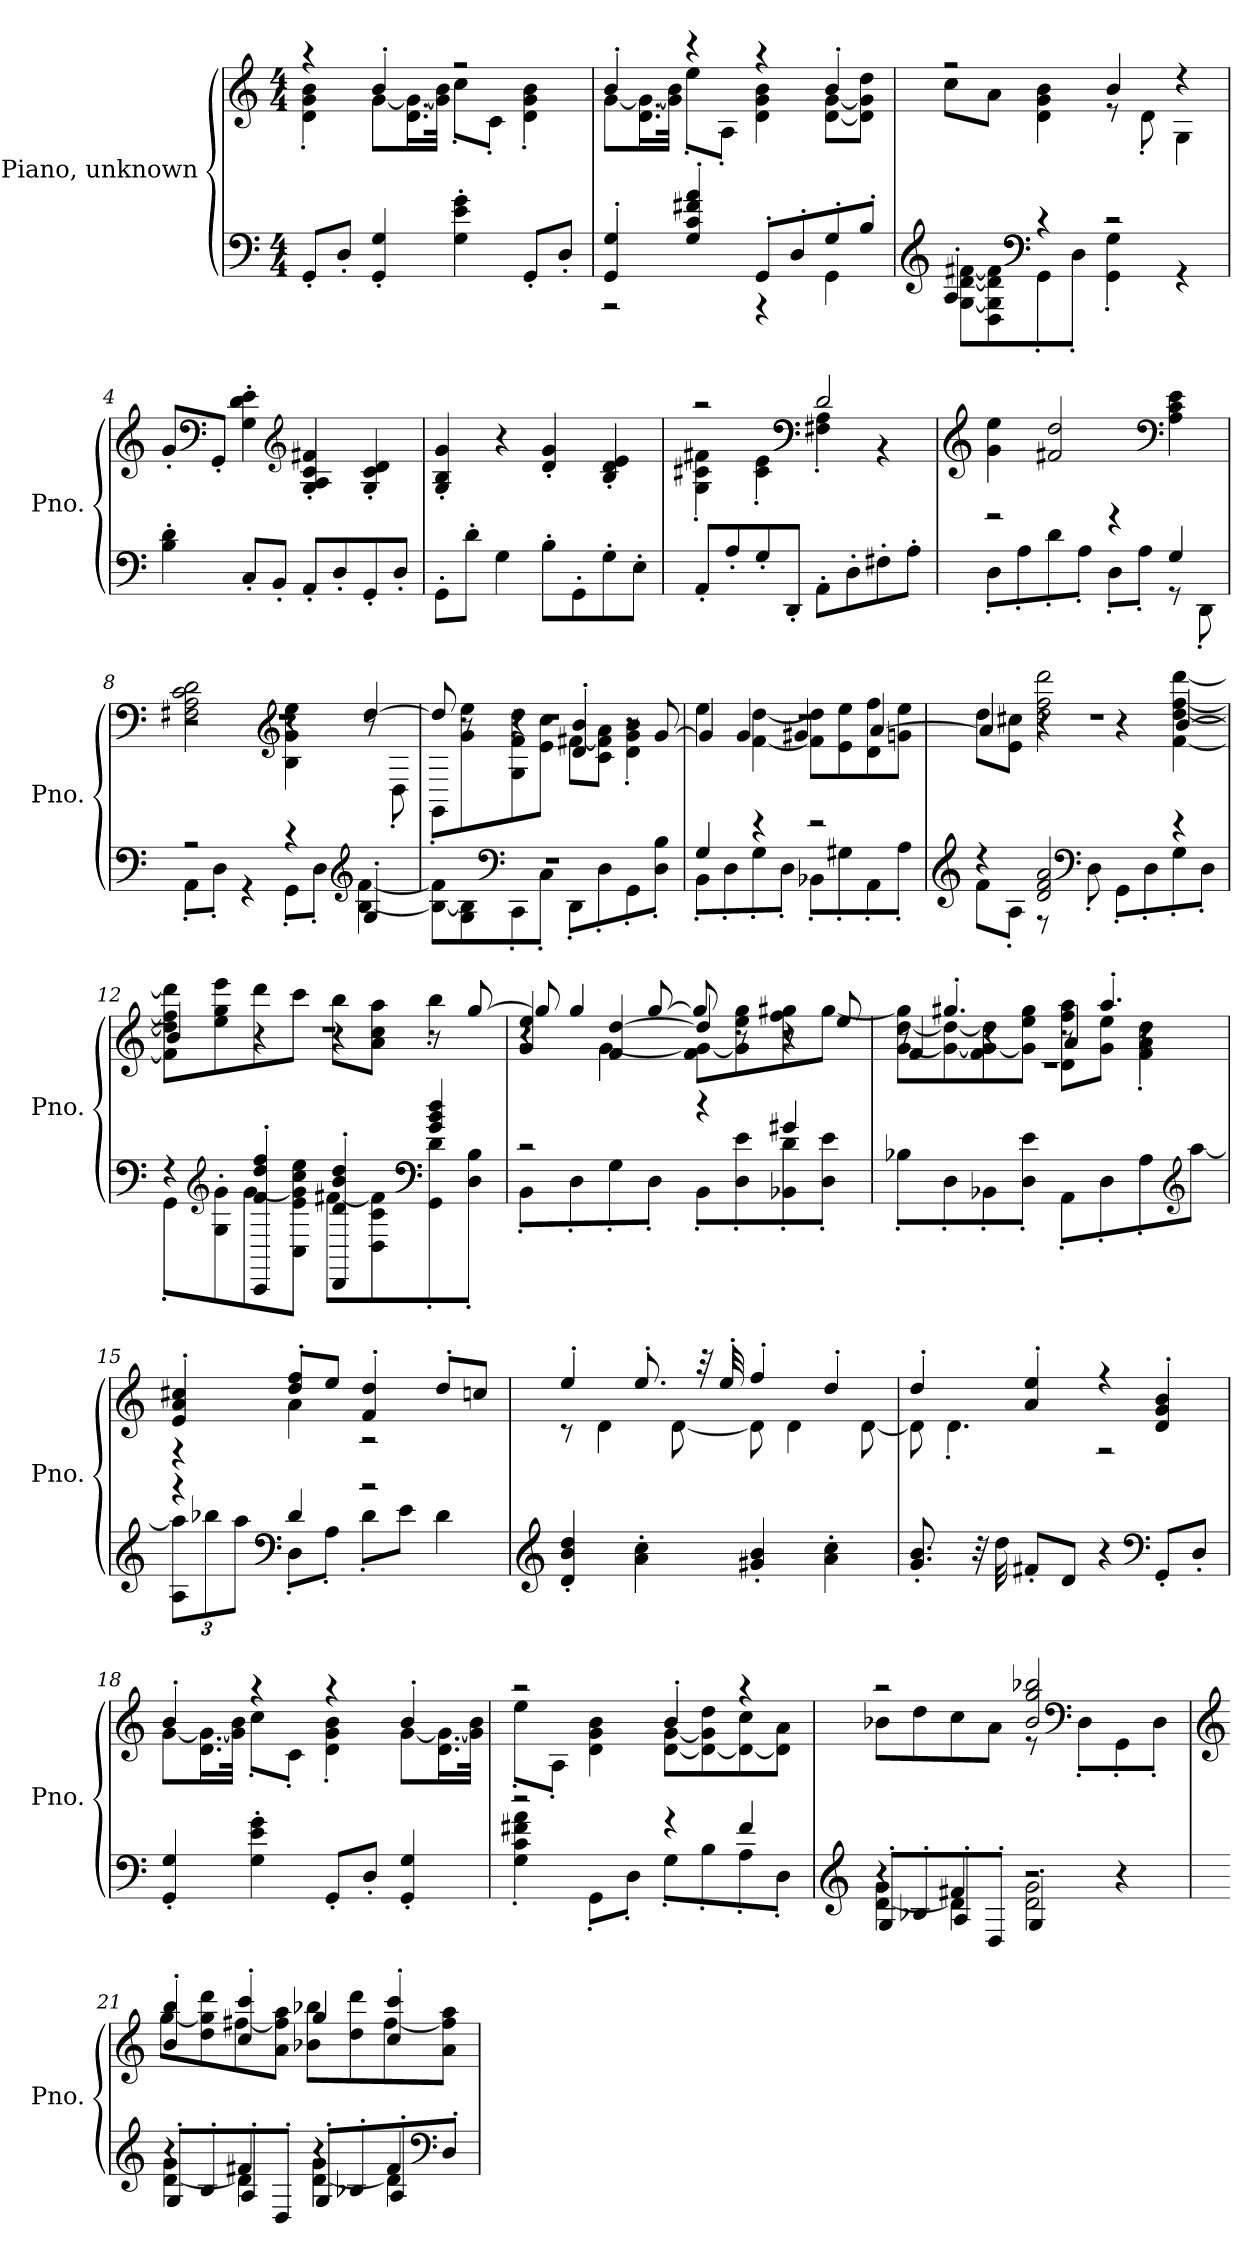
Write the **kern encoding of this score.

**kern	**kern
*part1	*part1
*staff2	*staff1
*I"Piano, unknown	*
*I'Pno.	*
*clefF4	*clefG2
*k[]	*k[]
*M4/4	*M4/4
*MM120	*MM120
=1	=1
*	*^
8GG'/L	4r	4d\' 4g\' 4b\'
8D'/J	.	.
4GG/' 4G/'	4b'/	[8g\L
.	.	16.d\ 16.g\_L
.	.	32g\] 32b\JJk
4G\' 4e\' 4g\'	2r	8cc'\L
.	.	8c'\J
8GG'/L	.	4d\' 4g\' 4b\'
8D'/J	.	.
=2	=2	=2
*^	*	*
4GG/' 4G/'	2r	4b'/	[8g\L
.	.	.	16.d\ 16.g\_L
.	.	.	32g\] 32b\JJk
4G/' 4c/' 4f#X/' 4a/'	.	4r	8ee'\L
.	.	.	8A'\J
8GG'/L	4r	4r	4d\ 4g\ 4b\
8D'/	.	.	.
8G'/	4GG\	4b'/	[8d\ [8g\L
8B'/J	.	.	8d\] 8g\] 8dd\J
=3	=3	=3	=3
*clefG2	*	*	*
4A'/	[8G\ [8d\ [8f#X\L	2r	8cc\L
.	8D\ 8G\] 8d\] 8f#\]	.	8a\J
*clefF4	*	*	*
4r	8GG'\	.	4d\ 4g\ 4b\
.	8D'\J	.	.
2r	4GG\' 4G\'	4b/	8r
.	.	.	8d'\
.	4r	4r	4G\
*v	*v	*	*
*	*v	*v
!!LO:LB:g=z
=4	=4
4B\' 4d\'	8g'/L
*	*clefF4
.	8GG'/J
8C'/L	4G\' 4d\' 4e\'
8BB'/J	.
*	*clefG2
8AA'/L	4G/' 4A/' 4c/' 4f#X/'
8D'/	.
8GG'/	4G/' 4c/' 4d/'
8D'/J	.
=5	=5
8GG'\L	4G/' 4B/' 4g/'
8d'\J	.
4G\	4r
8B'\L	4d/' 4g/'
8GG'\	.
8G'\	4B/' 4d/' 4e/'
8E'\J	.
=6	=6
*	*^
8AA'/L	2r	4G\' 4c#X\' 4f#X\'
8A'/	.	.
8G'/	.	4c#\' 4e\'
8DD'/J	.	.
*	*clefF4	*
8AA'\L	2d/	4F#X\' 4A\'
8D'\	.	.
8F#X'\	.	4r
8A'\J	.	.
*	*v	*v
=7	=7
*	*clefG2
*^	*
2r	8D'\L	4g\ 4ee\
.	8A'\	.
.	8d'\	2f#X/ 2dd/
.	8A'\J	.
4r	8D'\L	.
.	8A'\J	.
*	*	*clefF4
4G/	8r	4A\ 4c\ 4e\
.	8DD'\	.
!!LO:LB:g=z
=8	=8	=8
*	*	*^
*	*	*	*^
2r	8AA'\L	1r	2F#X\ 2A\ 2c\ 2d\	2r
.	8D'\J	.	.	.
.	4r	.	.	.
*	*	*clefG2	*	*
4r	8GG'\L	.	4B\ 4g\ 4ee\	4r
.	8D'\J	.	.	.
*clefG2	*	*	*	*
4G'/	[4B\ [4f\	.	8r	[4dd/
.	.	.	8D'\	.
=9	=9	=9	=9	=9
1r	8B\_ 8f\]L	1r	8GG'\L	8dd/]
.	8G\ 8B\]	.	8g\ 8ee\	8r
*clefF4	*	*	*	*
.	8CC'\	.	8G\ 8f\ 8dd\	4r
.	8C'\J	.	8e\ 8cc\J	.
.	8DD'\L	.	[8f#X\L	4d/' 4b/'
.	8D'\	.	8c\ 8f#\] 8a\J	.
.	8GG'\	.	4d\' 4g\' 4b\'	8r
.	8D\' 8B\'J	.	.	[8g/
=10	=10	=10	=10	=10
4G/	8BB'\L	1r	4ee\	4g/]
.	8D'\	.	.	.
4r	8G'\	.	[4f\ [4dd\	4g/
.	8D'\J	.	.	.
2r	8BB-X'\L	.	8f\] 8dd\]L	4g#X/
.	8G#X'\	.	8e\ 8ee\	.
.	8AA'\	.	8d\ 8ff\	[4a/
.	8A'\J	.	8gn\ 8ee\J	.
!!LO:LB:g=z	!!	!!
=11	=11	=11	=11	=11
*clefG2	*	*	*	*
4r	8f\L	1r	8dd\L	4a/]
.	8A'\J	.	8e\ 8cc#X\J	.
2d/ 2f/ 2a/	8r	.	2dd\ 2ff\ 2ddd\	4r
*clefF4	*	*	*	*
.	8D'\	.	.	.
.	8GG'\L	.	.	4r
.	8D'\	.	.	.
4r	8G'\	.	[4f\ [4dd\ [4ff\ [4ddd\	[4b/
.	8D'\J	.	.	.
=12	=12	=12	=12	=12
4r	8GG'\L	1r	8f\] 8dd\] 8ff\] 8ddd\]L	4b/]
*clefG2	*	*	*	*
.	8G\' 8g\'	.	8ee\ 8gg\ 8eee\	.
4CC/' 4f/' 4dd/' 4ff/'	[8g\	.	8ddd\	4r
.	8C\ 8e\ 8g\] 8cc\ 8ee\J	.	8ccc\J	.
4DD/' 4d/' 4b/' 4dd/'	[8f#X\L	.	8bb\L	4r
.	8D\ 8c\ 8f#\]	.	8a\ 8cc\ 8aa\J	.
*clefF4	*	*	*	*
4g/ 4b/ 4dd/	8GG\' 8d\'	.	4bb'\	8r
.	8D\' 8B\'J	.	.	[8gg/
=13	=13	=13	=13	=13
2r	8BB'\L	4g/ 4ee/	4r	8gg/]
.	8D'\	.	.	4gg/
.	8G'\	4f/ [4dd/	[4g\	.
.	8D'\J	.	.	[8gg/
4r	8BB'\L	4dd/]	8f\ 8g\_L	8gg/]
.	8D\' 8e\'	.	8g\] 8ee\ 8gg\	8r
4g#X/	8BB-X\' 8d\'	4r	8ff\ 8gg#X\	8r
.	8D\' 8e\'J	.	[8gg#\J	8ee/
!!LO:LB:g=z	!!	!!
=14	=14	=14	=14	=14
1r	8B-X'\L	8r	[8g\ [8dd\ 8gg#\]L	4f/
.	8D'\	4.gg#X'/	8g\_ 8dd\_	.
.	8BB-X'\	.	8f\ 8g\_ 8dd\]	4r
.	8D\' 8e\'J	.	8g\] 8ee\ 8gg#\J	.
.	8AA'\L	8r	8d\ 8ff\ 8aa\L	4a/
.	8D'\	4.aa'/	8g\ 8ee\J	.
.	8A'\	.	4f\' 4a\' 4dd\'	4r
*clefG2	*	*	*	*
.	[8aa\J	.	.	.
*	*	*v	*v	*v
=15	=15	=15
*	*Xbrackettup	*
*	*	*^
4r	12A\ 12aa\]L	4e/' 4a/' 4cc#X/'	4r
.	12bb-X\	.	.
.	12aa\J	.	.
*clefF4	*	*	*
4d/	8D'\L	8dd/' 8ff/'L	4a\
.	8A'\J	8ee/J	.
2r	8d'\L	4f/' 4dd/'	2r
.	8e\J	.	.
.	4d\	8dd'/L	.
.	.	8ccn/J	.
*v	*v	*	*
=16	=16	=16
*clefG2	*	*
4d/' 4b/' 4dd/'	4ee'/	8r
.	.	4d\
4a\' 4cc\'	8.ee'/	.
.	.	[8d\
.	32r	.
.	32ee'/	.
4g#X/' 4b/'	4ff'/	8d\]
.	.	4d\
4a\' 4cc\'	4dd'/	.
.	.	[8d\
!!LO:LB:g=z	!!
=17	=17	=17
8.g/' 8.b/'	4dd'/	8d\]
.	.	4.d'\
32r	.	.
32dd\	.	.
8f#X'/L	4a/' 4ee/'	.
8d/J	.	.
4r	4r	2r
*clefF4	*	*
8GG'/L	4d/' 4g/' 4b/'	.
8D'/J	.	.
=18	=18	=18
4GG/' 4G/'	4b'/	[8g\L
.	.	16.d\ 16.g\_L
.	.	32g\] 32b\JJk
4G\' 4e\' 4g\'	4r	8cc'\L
.	.	8c'\J
8GG'/L	4r	4d\' 4g\' 4b\'
8D'/J	.	.
4GG/' 4G/'	4b'/	[8g\L
.	.	16.d\ 16.g\_L
.	.	32g\] 32b\JJk
=19	=19	=19
*^	*	*
2r	4G\' 4c\' 4f#X\' 4a\'	2r	8ee'\L
.	.	.	8A'\J
.	8GG'\L	.	4d\ 4g\ 4b\
.	8D'\J	.	.
4r	8G'\L	4b'/	[8d\ [8g\L
.	8B'\	.	8d\_ 8g\] 8dd\
4f#/	8A'\	4r	8d\_ 8cc\
.	8D'\J	.	8d\] 8a\J
*v	*v	*	*
!!LO:PB:g=z	!!
=20	=20	=20
*clefG2	*	*
*^	*	*
*	*^	*	*
4r	[4d\ 4g\	8G'/L	2r	8b-X\L
.	.	8B-X'/	.	8dd\
4f#X/	4d\]	8A'/	.	8cc\
.	.	8D'/J	.	8a\J
2r	2d\ 2g\	4G'/	2b-/ 2gg/ 2bb-X/	8r
*	*	*	*clefF4	*
.	.	.	.	8D'\L
.	.	4r	.	8GG'\
.	.	.	.	8D'\J
=21	=21	=21	=21	=21
*	*	*	*clefG2	*
4r	[4d\ 4g\	8G'/L	4b/' 4bb/'	[8gg\L
.	.	8B'/	.	8dd\ 8gg\] 8ddd\
4f#X/	4d\]	8A'/	4cc/' 4ccc/'	[8ff#X\
.	.	8D'/J	.	8a\ 8ff#\] 8aa\J
4r	[4d\ 4g\	8G'/L	4gg/	8b-X\ 8bb-X\L
.	.	8B-X'/	.	8dd\ 8ddd\
4f#/	4d\]	8A'/	4cc/' 4ccc/'	[8ff#\
*clefF4	*	*	*	*
.	.	8D'/J	.	8a\ 8ff#\] 8aa\J
*v	*v	*v	*	*
*	*v	*v
=	=
*-	*-
